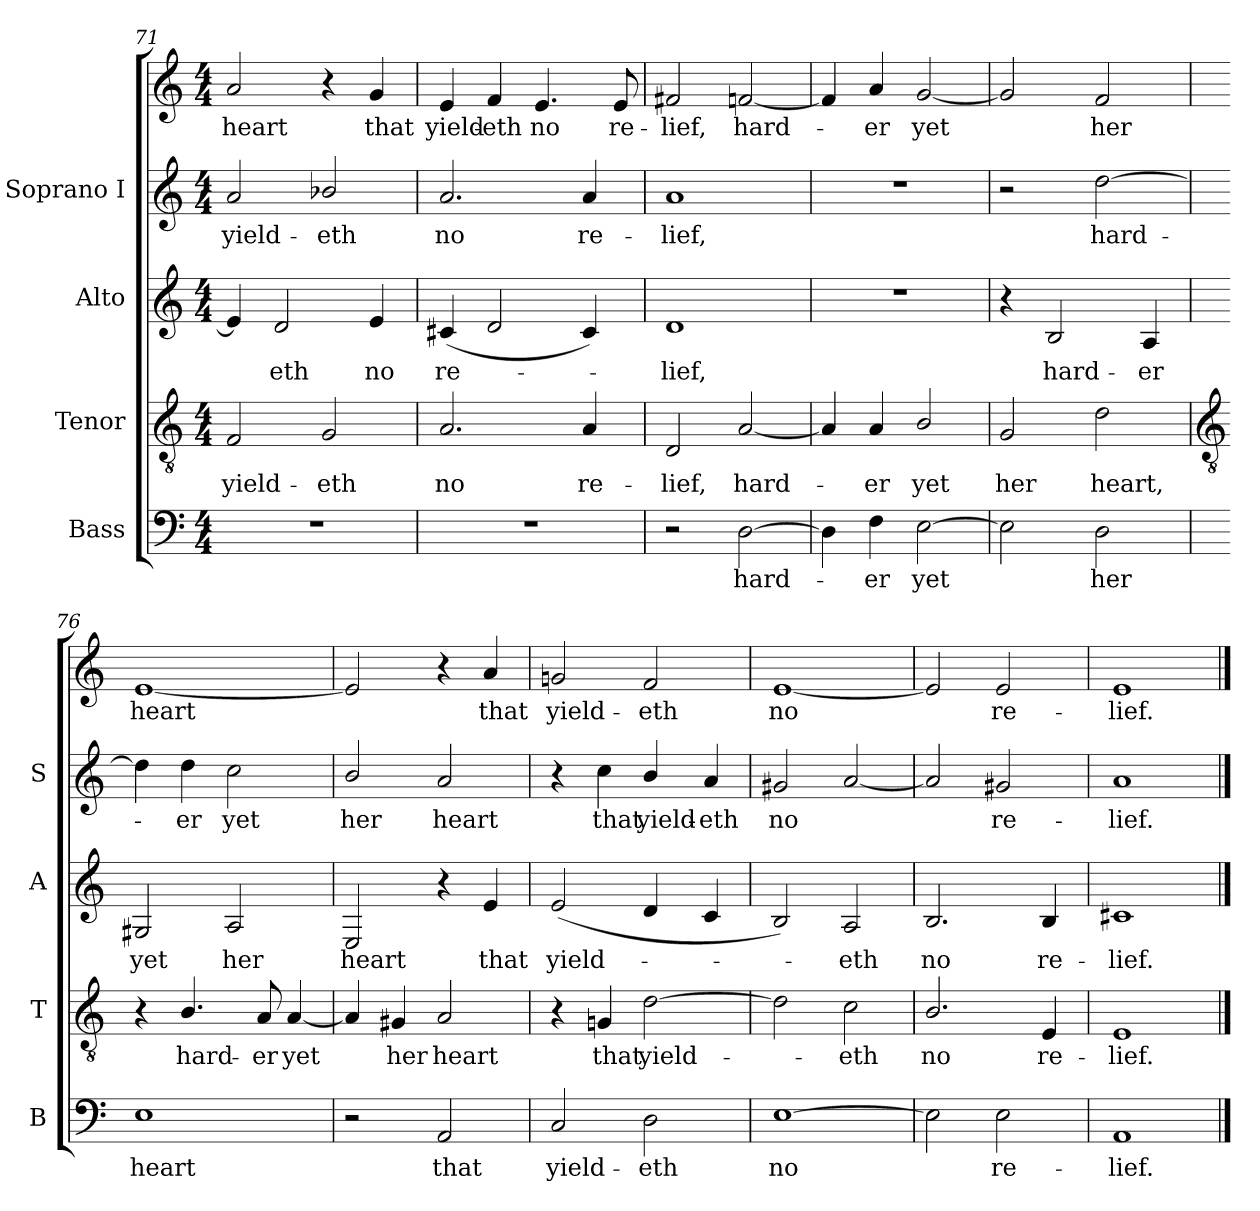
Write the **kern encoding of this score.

**kern	**text	**kern	**text	**kern	**text	**kern	**text	**kern	**text
*part4	*part4	*part3	*part3	*part2	*part2	*part1	*part1	*part1	*part1
*staff5	*staff5	*staff4	*staff4	*staff3	*staff3	*staff2	*staff2	*staff1	*staff1
*I"Bass	*	*I"Tenor	*	*I"Alto	*	*I"Soprano I	*	*	*
*I'B	*	*I'T	*	*I'A	*	*I'S	*	*	*
!!LO:LB:g=z
*clefF4	*	*clefGv2	*	*clefG2	*	*clefG2	*	*clefG2	*
*k[]	*	*k[]	*	*k[]	*	*k[]	*	*k[]	*
*C:	*	*C:	*	*C:	*	*C:	*	*C:	*
*M4/4	*	*M4/4	*	*M4/4	*	*M4/4	*	*M4/4	*
=71	=71	=71	=71	=71	=71	=71	=71	=71	=71
!	!	!	!LO:LY:b	!	!	!	!LO:LY:b	!	!LO:LY:b
1r	.	2F	yield-	4e]	.	2a	yield-	2a	heart
!	!	!	!	!	!LO:LY:b	!	!	!	!
.	.	.	.	2d	eth	.	.	.	.
!	!	!	!LO:LY:b	!	!	!	!LO:LY:b	!	!
.	.	2G	-eth	.	.	2b-X/	-eth	4r	.
!	!	!	!	!	!LO:LY:b	!	!	!	!LO:LY:b
.	.	.	.	4e	no	.	.	4g	that
=72	=72	=72	=72	=72	=72	=72	=72	=72	=72
!	!	!	!LO:LY:b	!	!LO:LY:b	!	!LO:LY:b	!	!LO:LY:b
1r	.	2.A	no	(<4c#X	re-	2.a	-no	4e	yield-
!	!	!	!	!	!	!	!	!	!LO:LY:b
.	.	.	.	2d	.	.	.	4f	-eth
!	!	!	!	!	!	!	!	!	!LO:LY:b
.	.	.	.	.	.	.	.	4.e	no
!	!	!	!LO:LY:b	!	!	!	!LO:LY:b	!	!
.	.	4A	re-	4c#)	.	4a	re-	.	.
!	!	!	!	!	!	!	!	!	!LO:LY:b
.	.	.	.	.	.	.	.	8e	re-
=73	=73	=73	=73	=73	=73	=73	=73	=73	=73
!	!	!	!LO:LY:b	!	!LO:LY:b	!	!LO:LY:b	!	!LO:LY:b
2r	.	2D	-lief,	1d	lief,	1a	lief,	2f#X	-lief,
!	!LO:LY:b	!	!LO:LY:b	!	!	!	!	!	!LO:LY:b
[2D	hard-	[2A	hard-	.	.	.	.	[2fn	hard-
=74	=74	=74	=74	=74	=74	=74	=74	=74	=74
4D]	.	4A]	.	1r	.	1r	.	4f]	.
!	!LO:LY:b	!	!LO:LY:b	!	!	!	!	!	!LO:LY:b
4F	er	4A	er	.	.	.	.	4a	er
!	!LO:LY:b	!	!LO:LY:b	!	!	!	!	!	!LO:LY:b
[2E	yet	2B/	yet	.	.	.	.	[2g	yet
=75	=75	=75	=75	=75	=75	=75	=75	=75	=75
!	!	!	!LO:LY:b	!	!	!	!	!	!
2E]	.	2G	her	4r	.	2r	.	2g]	.
!	!	!	!	!	!LO:LY:b	!	!	!	!
.	.	.	.	2B	hard-	.	.	.	.
!	!LO:LY:b	!	!LO:LY:b	!	!	!	!LO:LY:b	!	!LO:LY:b
2D	her	2d	heart,	.	.	[2dd	hard-	2f	her
!	!	!	!	!	!LO:LY:b	!	!	!	!
.	.	.	.	4A	-er	.	.	.	.
!!LO:LB:g=z
=76	=76	=76	=76	=76	=76	=76	=76	=76	=76
*	*	*clefGv2	*	*	*	*	*	*	*
!	!LO:LY:b	!	!	!	!LO:LY:b	!	!	!	!LO:LY:b
1E	heart	4r	.	2G#X	yet	4dd]	.	[1e	heart
!	!	!	!LO:LY:b	!	!	!	!LO:LY:b	!	!
.	.	4.B/	hard-	.	.	4dd	er	.	.
!	!	!	!	!	!LO:LY:b	!	!LO:LY:b	!	!
.	.	.	.	2A	her	2cc	yet	.	.
!	!	!	!LO:LY:b	!	!	!	!	!	!
.	.	8A	-er	.	.	.	.	.	.
!	!	!	!LO:LY:b	!	!	!	!	!	!
.	.	[4A	yet	.	.	.	.	.	.
=77	=77	=77	=77	=77	=77	=77	=77	=77	=77
!	!	!	!	!	!LO:LY:b	!	!LO:LY:b	!	!
2r	.	4A]	.	2E	heart	2b/	her	2e]	.
!	!	!	!LO:LY:b	!	!	!	!	!	!
.	.	4G#X	her	.	.	.	.	.	.
!	!LO:LY:b	!	!LO:LY:b	!	!	!	!LO:LY:b	!	!
2AA	that	2A	heart	4r	.	2a	heart	4r	.
!	!	!	!	!	!LO:LY:b	!	!	!	!LO:LY:b
.	.	.	.	4e	that	.	.	4a	that
=78	=78	=78	=78	=78	=78	=78	=78	=78	=78
!	!LO:LY:b	!	!	!	!LO:LY:b	!	!	!	!LO:LY:b
2C	yield-	4r	.	(<2e	yield-	4r	.	2gn	yield-
!	!	!	!LO:LY:b	!	!	!	!LO:LY:b	!	!
.	.	4Gn	that	.	.	4cc	that	.	.
!	!LO:LY:b	!	!LO:LY:b	!	!	!	!LO:LY:b	!	!LO:LY:b
2D	-eth	[2d	yield-	4d	.	4b/	yield-	2f	-eth
!	!	!	!	!	!	!	!LO:LY:b	!	!
.	.	.	.	4c	.	4a	-eth	.	.
=79	=79	=79	=79	=79	=79	=79	=79	=79	=79
!	!LO:LY:b	!	!	!	!	!	!LO:LY:b	!	!LO:LY:b
[1E	no	2d]	.	2B)	.	2g#X	no	[1e	no
!	!	!	!LO:LY:b	!	!LO:LY:b	!	!	!	!
.	.	2c	eth	2A	eth	[2a	.	.	.
=80	=80	=80	=80	=80	=80	=80	=80	=80	=80
!	!	!	!LO:LY:b	!	!LO:LY:b	!	!	!	!
2E]	.	2.B/	no	2.B	no	2a]	.	2e]	.
!	!LO:LY:b	!	!	!	!	!	!LO:LY:b	!	!LO:LY:b
2E	re-	.	.	.	.	2g#X	-re-	2e	re-
!	!	!	!LO:LY:b	!	!LO:LY:b	!	!	!	!
.	.	4E	re-	4B	re-	.	.	.	.
=81	=81	=81	=81	=81	=81	=81	=81	=81	=81
!	!LO:LY:b	!	!LO:LY:b	!	!LO:LY:b	!	!LO:LY:b	!	!LO:LY:b
1AA	-lief.	1E	-lief.	1c#X	-lief.	1a	lief.	1e	-lief.
==	==	==	==	==	==	==	==	==	==
*-	*-	*-	*-	*-	*-	*-	*-	*-	*-
